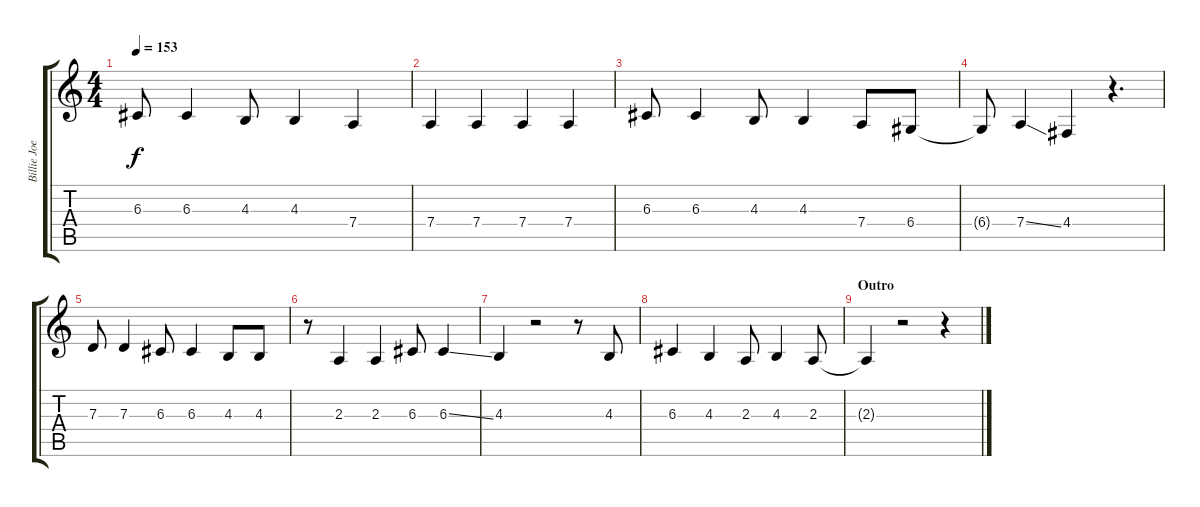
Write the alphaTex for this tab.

\track ("Billie Joe Armstrong (Voice)" "Billie Joe") {instrument lead6voice}
\staff {score tabs}
\tuning (E4 B3 G3 D3 A2 E2) {hide}
\ts (4 4)
\tempo 153
\clef g2
\ks c
6.3.8{dy f} 6.3.4 4.3.8 4.3.4 7.4.4 |
7.4.4 7.4.4 7.4.4 7.4.4 |
6.3.8 6.3.4 4.3.8 4.3.4 7.4.8 6.4.8 |
6.4{t}.8 7.4{ss}.4 4.4.4 r.4{d} |
7.3.8 7.3.4 6.3.8 6.3.4 4.3.8 4.3.8 |
r.8 2.3.4 2.3.4 6.3.8 6.3{ss}.4 |
4.3.4 r.2 r.8 4.3.8 |
6.3.4 4.3.4 2.3.8 4.3.4 2.3.8 |
\section ("" "Outro")
2.3{t}.4 r.2 r.4
